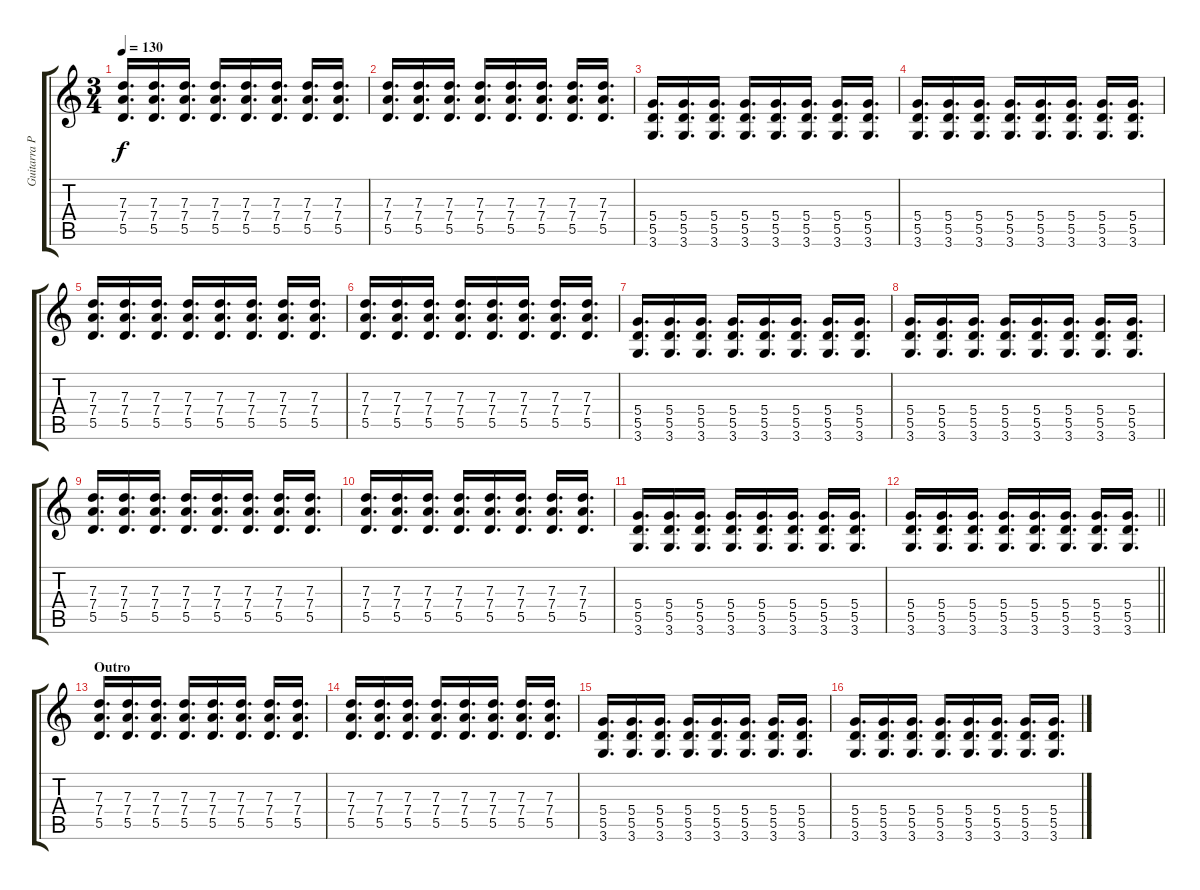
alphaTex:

\track ("Guitarra Principal" "Guitarra P") {instrument distortionguitar}
\staff {score tabs}
\tuning (E4 B3 G3 D3 A2 E2) {hide}
\ts (3 4)
\tempo 130
\clef g2
\ks c
(7.3 7.4 5.5).16{d dy f} (7.3 7.4 5.5).16{d} (7.3 7.4 5.5).16{d} (7.3 7.4 5.5).16{d} (7.3 7.4 5.5).16{d} (7.3 7.4 5.5).16{d} (7.3 7.4 5.5).16{d} (7.3 7.4 5.5).16{d} |
(7.3 7.4 5.5).16{d} (7.3 7.4 5.5).16{d} (7.3 7.4 5.5).16{d} (7.3 7.4 5.5).16{d} (7.3 7.4 5.5).16{d} (7.3 7.4 5.5).16{d} (7.3 7.4 5.5).16{d} (7.3 7.4 5.5).16{d} |
(5.4 5.5 3.6).16{d} (5.4 5.5 3.6).16{d} (5.4 5.5 3.6).16{d} (5.4 5.5 3.6).16{d} (5.4 5.5 3.6).16{d} (5.4 5.5 3.6).16{d} (5.4 5.5 3.6).16{d} (5.4 5.5 3.6).16{d} |
(5.4 5.5 3.6).16{d} (5.4 5.5 3.6).16{d} (5.4 5.5 3.6).16{d} (5.4 5.5 3.6).16{d} (5.4 5.5 3.6).16{d} (5.4 5.5 3.6).16{d} (5.4 5.5 3.6).16{d} (5.4 5.5 3.6).16{d} |
(7.3 7.4 5.5).16{d} (7.3 7.4 5.5).16{d} (7.3 7.4 5.5).16{d} (7.3 7.4 5.5).16{d} (7.3 7.4 5.5).16{d} (7.3 7.4 5.5).16{d} (7.3 7.4 5.5).16{d} (7.3 7.4 5.5).16{d} |
(7.3 7.4 5.5).16{d} (7.3 7.4 5.5).16{d} (7.3 7.4 5.5).16{d} (7.3 7.4 5.5).16{d} (7.3 7.4 5.5).16{d} (7.3 7.4 5.5).16{d} (7.3 7.4 5.5).16{d} (7.3 7.4 5.5).16{d} |
(5.4 5.5 3.6).16{d} (5.4 5.5 3.6).16{d} (5.4 5.5 3.6).16{d} (5.4 5.5 3.6).16{d} (5.4 5.5 3.6).16{d} (5.4 5.5 3.6).16{d} (5.4 5.5 3.6).16{d} (5.4 5.5 3.6).16{d} |
(5.4 5.5 3.6).16{d} (5.4 5.5 3.6).16{d} (5.4 5.5 3.6).16{d} (5.4 5.5 3.6).16{d} (5.4 5.5 3.6).16{d} (5.4 5.5 3.6).16{d} (5.4 5.5 3.6).16{d} (5.4 5.5 3.6).16{d} |
(7.3 7.4 5.5).16{d} (7.3 7.4 5.5).16{d} (7.3 7.4 5.5).16{d} (7.3 7.4 5.5).16{d} (7.3 7.4 5.5).16{d} (7.3 7.4 5.5).16{d} (7.3 7.4 5.5).16{d} (7.3 7.4 5.5).16{d} |
(7.3 7.4 5.5).16{d} (7.3 7.4 5.5).16{d} (7.3 7.4 5.5).16{d} (7.3 7.4 5.5).16{d} (7.3 7.4 5.5).16{d} (7.3 7.4 5.5).16{d} (7.3 7.4 5.5).16{d} (7.3 7.4 5.5).16{d} |
(5.4 5.5 3.6).16{d} (5.4 5.5 3.6).16{d} (5.4 5.5 3.6).16{d} (5.4 5.5 3.6).16{d} (5.4 5.5 3.6).16{d} (5.4 5.5 3.6).16{d} (5.4 5.5 3.6).16{d} (5.4 5.5 3.6).16{d} |
\barLineRight lightlight
(5.4 5.5 3.6).16{d} (5.4 5.5 3.6).16{d} (5.4 5.5 3.6).16{d} (5.4 5.5 3.6).16{d} (5.4 5.5 3.6).16{d} (5.4 5.5 3.6).16{d} (5.4 5.5 3.6).16{d} (5.4 5.5 3.6).16{d} |
\section ("" "Outro")
(7.3 7.4 5.5).16{d} (7.3 7.4 5.5).16{d} (7.3 7.4 5.5).16{d} (7.3 7.4 5.5).16{d} (7.3 7.4 5.5).16{d} (7.3 7.4 5.5).16{d} (7.3 7.4 5.5).16{d} (7.3 7.4 5.5).16{d} |
(7.3 7.4 5.5).16{d} (7.3 7.4 5.5).16{d} (7.3 7.4 5.5).16{d} (7.3 7.4 5.5).16{d} (7.3 7.4 5.5).16{d} (7.3 7.4 5.5).16{d} (7.3 7.4 5.5).16{d} (7.3 7.4 5.5).16{d} |
(5.4 5.5 3.6).16{d} (5.4 5.5 3.6).16{d} (5.4 5.5 3.6).16{d} (5.4 5.5 3.6).16{d} (5.4 5.5 3.6).16{d} (5.4 5.5 3.6).16{d} (5.4 5.5 3.6).16{d} (5.4 5.5 3.6).16{d} |
(5.4 5.5 3.6).16{d} (5.4 5.5 3.6).16{d} (5.4 5.5 3.6).16{d} (5.4 5.5 3.6).16{d} (5.4 5.5 3.6).16{d} (5.4 5.5 3.6).16{d} (5.4 5.5 3.6).16{d} (5.4 5.5 3.6).16{d}
